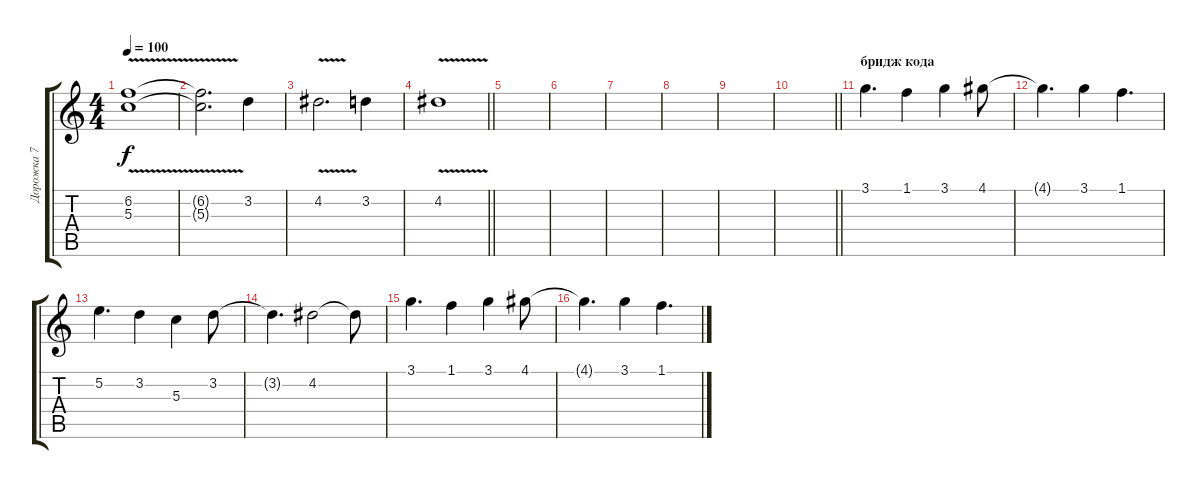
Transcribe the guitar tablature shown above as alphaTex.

\track ("Дорожка 7" "Дорожка 7") {instrument electricguitarclean}
\staff {score tabs}
\tuning (E4 B3 G3 D3 A2 E2) {hide}
\ts (4 4)
\tempo 100
\clef g2
\ks c
(6.2{v} 5.3{v}).1{dy f} |
(6.2{t} 5.3{t}).2{d} 3.2.4 |
4.2{v}.2{d} 3.2.4 |
\barLineRight lightlight
4.2{v}.1 |
|
|
|
|
|
\barLineRight lightlight
|
\section ("" "бридж кода")
3.1.4{d} 1.1.4 3.1.4 4.1.8 |
4.1{t}.4{d} 3.1.4 1.1.4{d} |
5.2.4{d} 3.2.4 5.3.4 3.2.8 |
3.2{t}.4{d} 4.2.2 4.2{t}.8 |
3.1.4{d} 1.1.4 3.1.4 4.1.8 |
4.1{t}.4{d} 3.1.4 1.1.4{d}
